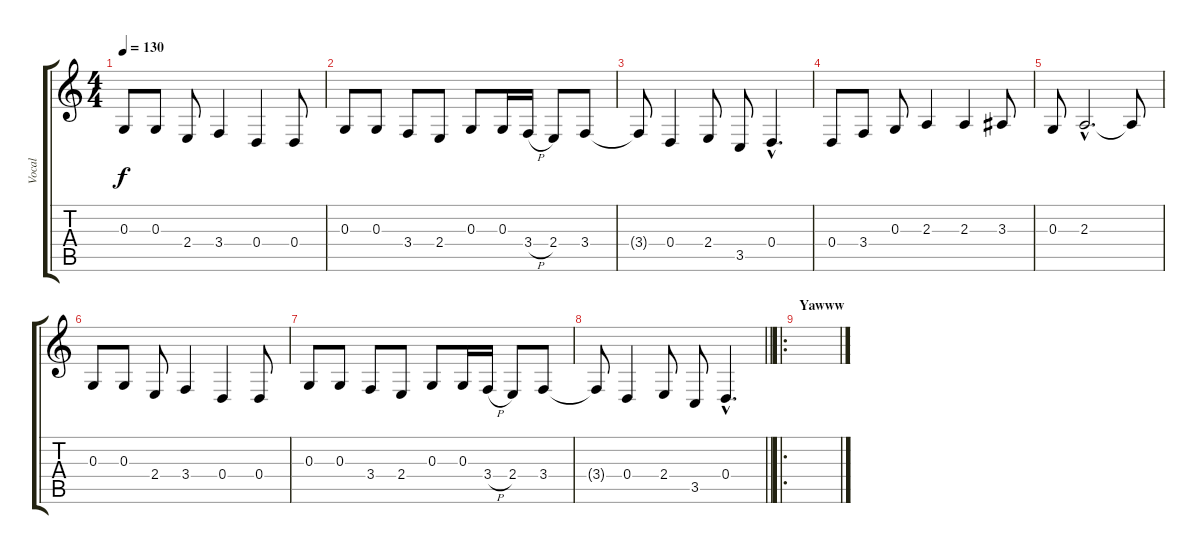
\track ("Vocal" "Vocal") {instrument lead3calliope}
\staff {score tabs}
\tuning (E4 B3 G3 D3 A2 E2) {hide}
\ts (4 4)
\tempo 130
\clef g2
\ks c
0.3.8{dy f} 0.3.8 2.4.8 3.4.4 0.4.4 0.4.8 |
0.3.8 0.3.8 3.4.8 2.4.8 0.3.8 0.3.16 3.4{h}.16 2.4.8 3.4.8 |
3.4{t}.8 0.4.4 2.4.8 3.5.8 0.4{hac}.4{d} |
0.4.8 3.4.8 0.3.8 2.3.4 2.3.4 3.3.8 |
0.3.8 2.3{hac}.2{d} 2.3{t}.8 |
0.3.8 0.3.8 2.4.8 3.4.4 0.4.4 0.4.8 |
0.3.8 0.3.8 3.4.8 2.4.8 0.3.8 0.3.16 3.4{h}.16 2.4.8 3.4.8 |
\barLineRight lightlight
3.4{t}.8 0.4.4 2.4.8 3.5.8 0.4{hac}.4{d} |
\ro
\section ("" "Yawww")
